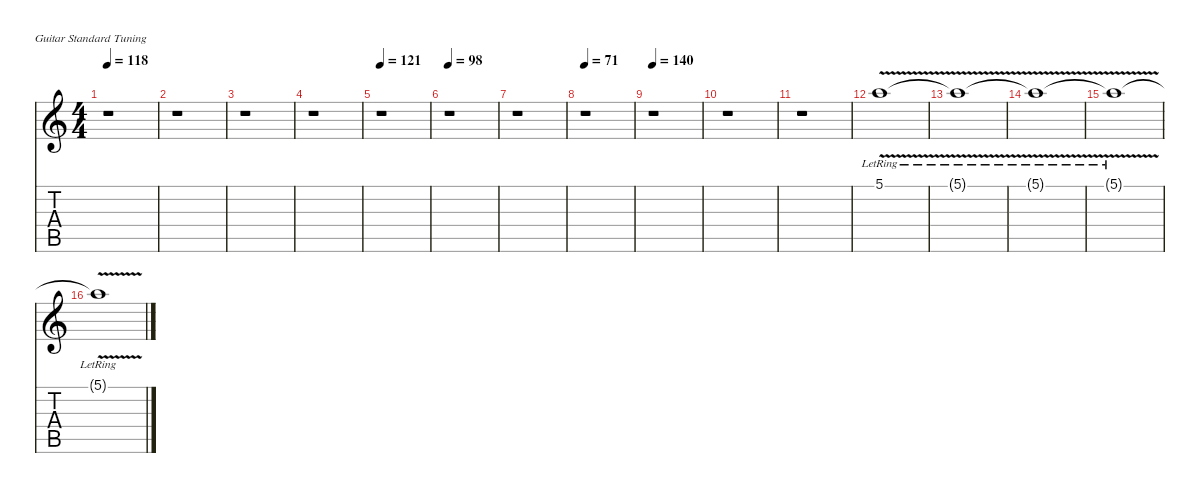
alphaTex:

\defaultSystemsLayout 4
\hideDynamics
\bracketExtendMode nobrackets
\singleTrackTrackNamePolicy hidden
\multiTrackTrackNamePolicy hidden
\firstSystemTrackNameMode fullname
\firstSystemTrackNameOrientation horizontal
\otherSystemsTrackNameOrientation horizontal
\track ("Page El Guitar Lead" "od.guit.") {instrument overdrivenguitar}
\staff {score tabs}
\tuning (E4 B3 G3 D3 A2 E2)
\ts (4 4)
\tempo 118
\clef g2
\ks aminor
r.1{dy f beam Down} |
r.1{beam Down} |
r.1{beam Down} |
r.1{beam Down} |
\tempo 121
r.1{beam Down} |
\tempo 98
r.1{beam Down} |
r.1{beam Down} |
\tempo 71
r.1{beam Down} |
\tempo 140
r.1{beam Down} |
r.1{beam Down} |
r.1{beam Down} |
5.1{v lr}.1{dy ff beam Down} |
5.1{v lr t}.1{dy f beam Down} |
5.1{v lr t}.1{beam Down} |
5.1{v lr t}.1{beam Down} |
5.1{v lr t}.1{beam Down}
